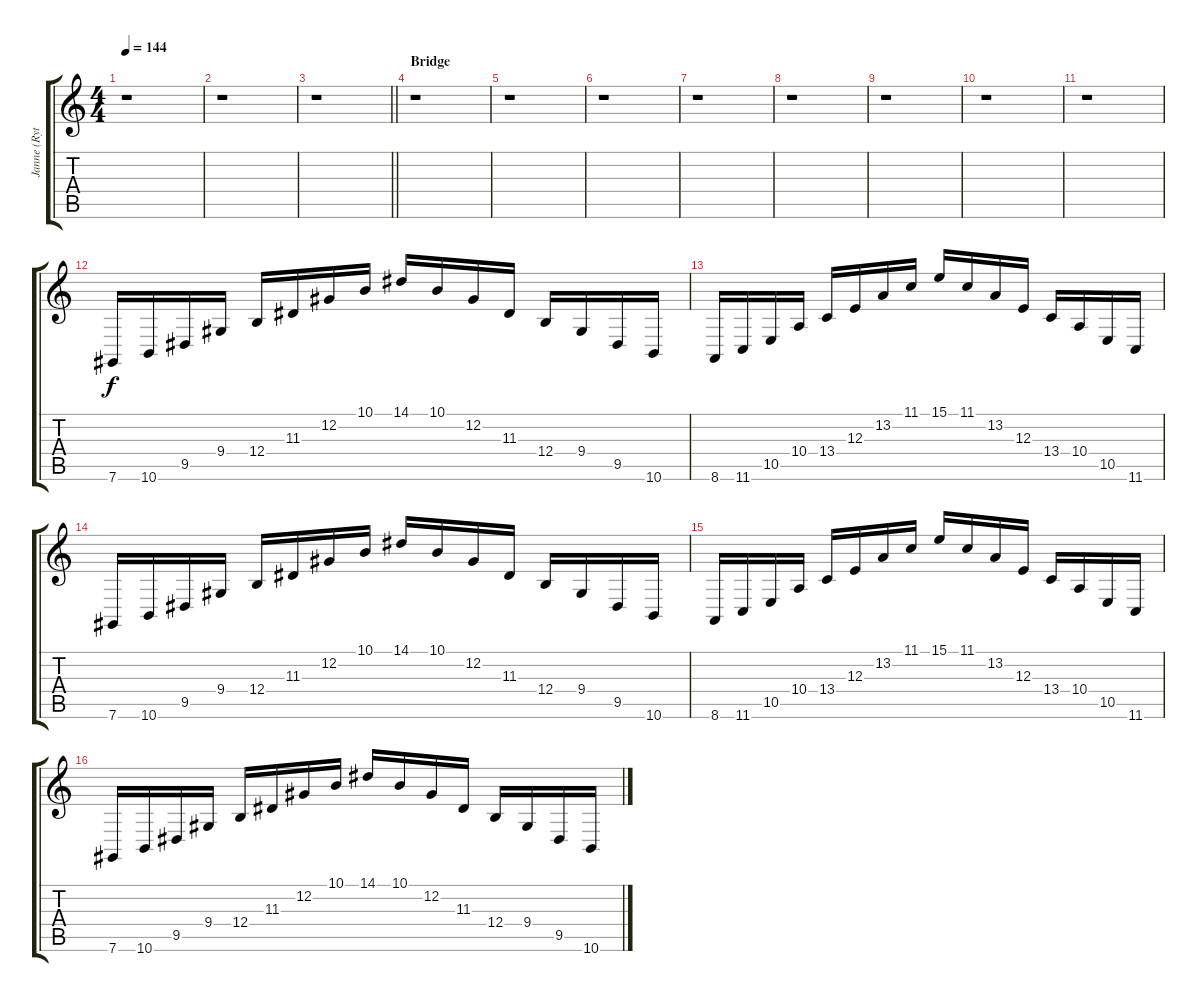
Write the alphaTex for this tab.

\track ("Janne (Rythm II)" "Janne (Ryt") {instrument stringensemble1}
\staff {score tabs}
\tuning (Db4 Ab3 E3 B2 Gb2 Db2) {hide}
\ts (4 4)
\tempo 144
\clef g2
\ks c
r.1{dy f} |
r.1 |
\barLineRight lightlight
r.1 |
\section ("" "Bridge")
r.1 |
r.1 |
r.1 |
r.1 |
r.1 |
r.1 |
r.1 |
r.1 |
7.6.16{volume 1} 10.6.16 9.5.16{volume 5} 9.4.16 12.4.16 11.3.16 12.2.16 10.1.16 14.1.16 10.1.16 12.2.16{volume 2} 11.3.16 12.4.16 9.4.16 9.5.16 10.6.16 |
8.6.16{volume 1} 11.6.16 10.5.16{volume 5} 10.4.16 13.4.16 12.3.16 13.2.16 11.1.16 15.1.16 11.1.16 13.2.16{volume 2} 12.3.16 13.4.16 10.4.16 10.5.16 11.6.16 |
7.6.16{volume 1} 10.6.16 9.5.16{volume 5} 9.4.16 12.4.16 11.3.16 12.2.16 10.1.16 14.1.16 10.1.16 12.2.16{volume 2} 11.3.16 12.4.16 9.4.16 9.5.16 10.6.16 |
8.6.16{volume 1} 11.6.16 10.5.16{volume 5} 10.4.16 13.4.16 12.3.16 13.2.16 11.1.16 15.1.16 11.1.16 13.2.16{volume 2} 12.3.16 13.4.16 10.4.16 10.5.16 11.6.16 |
7.6.16{volume 1} 10.6.16 9.5.16{volume 5} 9.4.16 12.4.16 11.3.16 12.2.16 10.1.16 14.1.16 10.1.16 12.2.16{volume 2} 11.3.16 12.4.16 9.4.16 9.5.16 10.6.16
